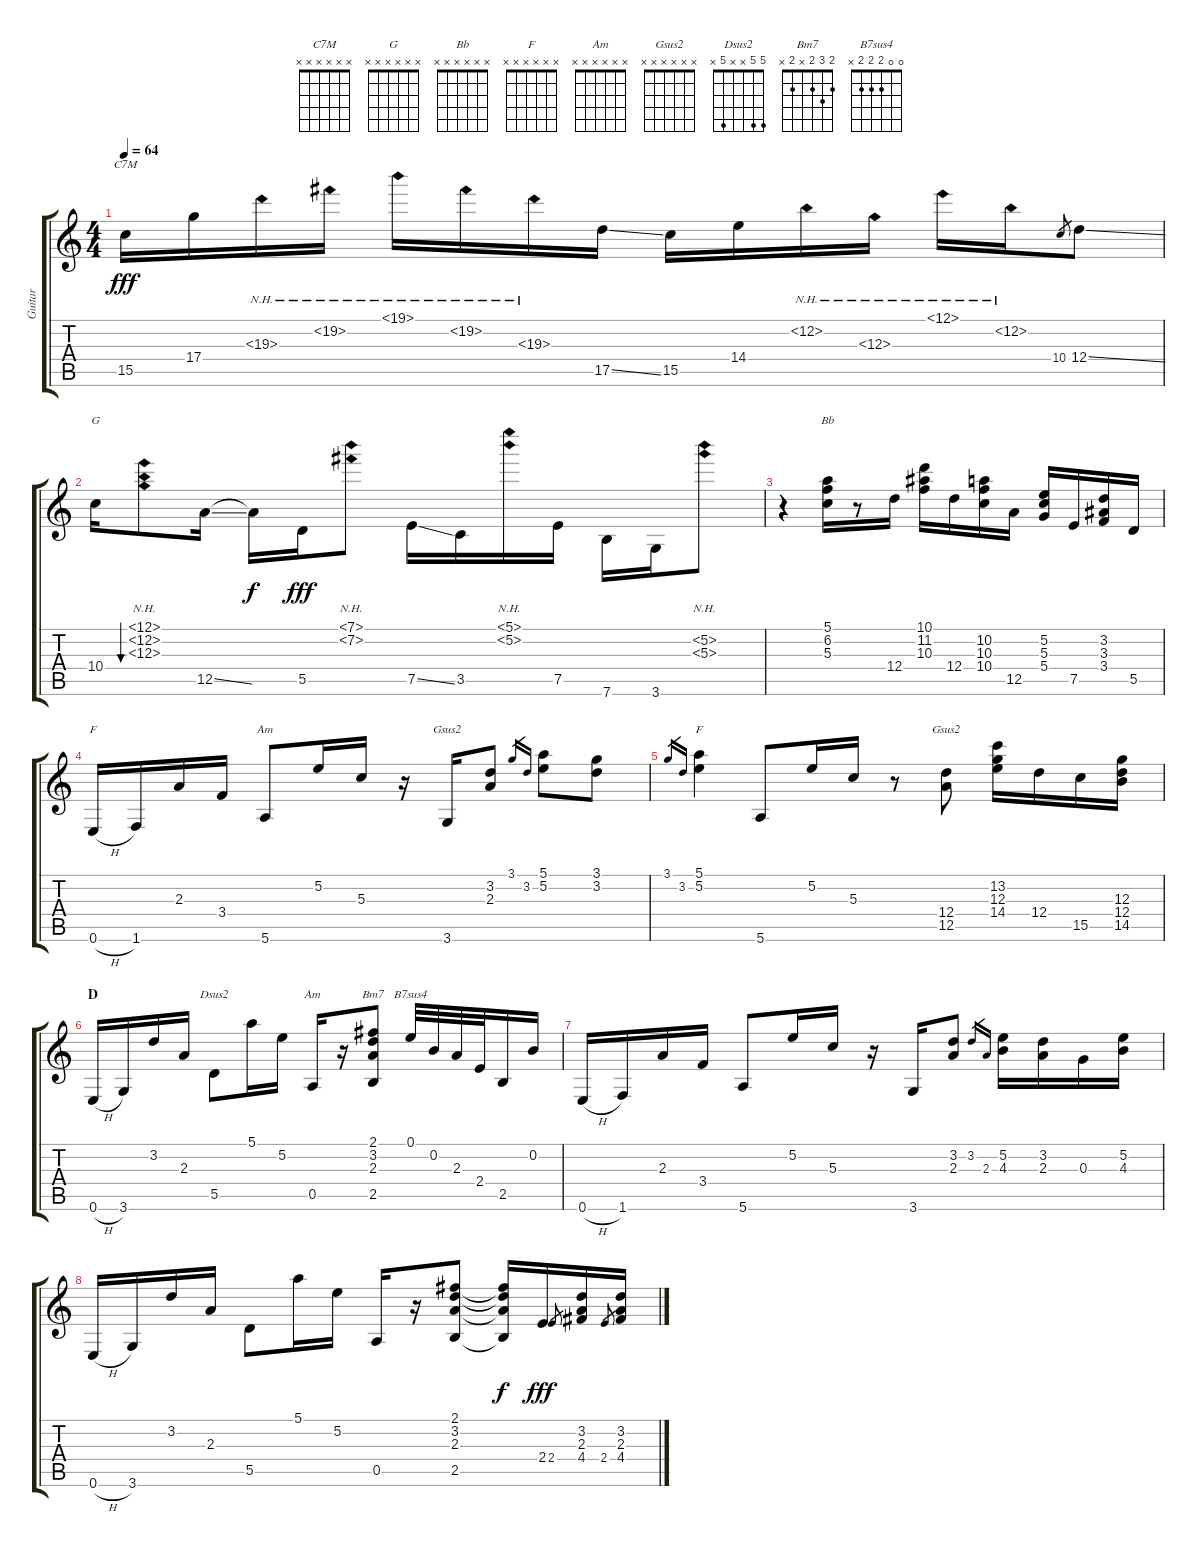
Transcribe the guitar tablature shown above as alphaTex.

\track ("Guitar" "Guitar") {instrument acousticguitarsteel}
\staff {score tabs}
\tuning (E4 B3 G3 D3 A2 E2) {hide}
\chord ("C7M" x x x x x x)
\chord ("G" x x x x x x)
\chord ("Bb" x x x x x x)
\chord ("F" x x 2 3 x 1)
\chord ("Am" x 5 5 x x 5)
\chord ("Gsus2" x 3 2 x x 3)
\chord ("F" x x x x x x)
\chord ("Gsus2" x x x x x x)
\chord ("Dsus2" 5 5 x x 5 x)
\chord ("Am" x x x x x x)
\chord ("Bm7" 2 3 2 x 2 x)
\chord ("B7sus4" 0 0 2 2 2 x)
\ts (4 4)
\tempo 64
\clef g2
\ks c
15.5.16{ch "C7M" dy fff} 17.4.16 19.3{nh}.16 19.2{nh}.16 19.1{nh}.16 19.2{nh}.16 19.3{nh}.16 17.5{ss}.16 15.5.16 14.4.16 12.2{nh}.16 12.3{nh}.16 12.1{nh}.16 12.2{nh}.16 10.4.8{gr} 12.4{ss}.8 |
10.4.16{ch "G"} (12.1{nh} 12.2{nh} 12.3{nh}).8{bu 60} 12.5{ss}.16 12.5{t}.16{dy f} 5.5.16{dy fff} (7.1{nh} 7.2{nh}).8 7.5{ss}.16 3.5.16 (5.1{nh} 5.2{nh}).16 7.5.16 7.6.16 3.6.16 (5.2{nh} 5.3{nh}).8 |
r.4 (5.1 6.2 5.3).16{ch "Bb"} r.8 12.4.16 (10.1 11.2 10.3).16 12.4.16 (10.2 10.3 10.4).16 12.5.16 (5.2 5.3 5.4).16 7.5.16 (3.2 3.3 3.4).16 5.5.16 |
0.6{h}.16{ch "F"} 1.6.16 2.3.16 3.4.16 5.6.8{ch "Am"} 5.2.16 5.3.16 r.16 3.6.16{ch "Gsus2"} (3.2 2.3).8 3.1.16{gr} 3.2.16{gr} (5.1 5.2).8 (3.1 3.2).8 |
3.1.16{gr} 3.2.16{gr} (5.1 5.2).4{ch "F"} 5.6.8 5.2.16 5.3.16 r.8 (12.4 12.5).8{ch "Gsus2"} (13.2 12.3 14.4).16 12.4.16 15.5.16 (12.3 12.4 14.5).16 |
\section ("" "D")
0.6{h}.16 3.6.16 3.2.16 2.3.16 5.5.8{ch "Dsus2"} 5.1.16 5.2.16 0.5.16{ch "Am"} r.16 (2.1 3.2 2.3 2.5).8{ch "Bm7"} 0.1.32{ch "B7sus4"} 0.2.32 2.3.32 2.4.32 2.5.16 0.2.16 |
0.6{h}.16 1.6.16 2.3.16 3.4.16 5.6.8 5.2.16 5.3.16 r.16 3.6.16 (3.2 2.3).8 3.2.16{gr} 2.3.16{gr} (5.2 4.3).16 (3.2 2.3).16 0.3.16 (5.2 4.3).16 |
0.6{h}.16 3.6.16 3.2.16 2.3.16 5.5.8 5.1.16 5.2.16 0.5.16 r.16 (2.1 3.2 2.3 2.5).8 (2.1{t} 3.2{t} 2.3{t} 2.5{t}).16{dy f} 2.4.16{dy fff} 2.4.8{gr} (3.2 2.3 4.4).16 2.4.8{gr} (3.2 2.3 4.4).16
